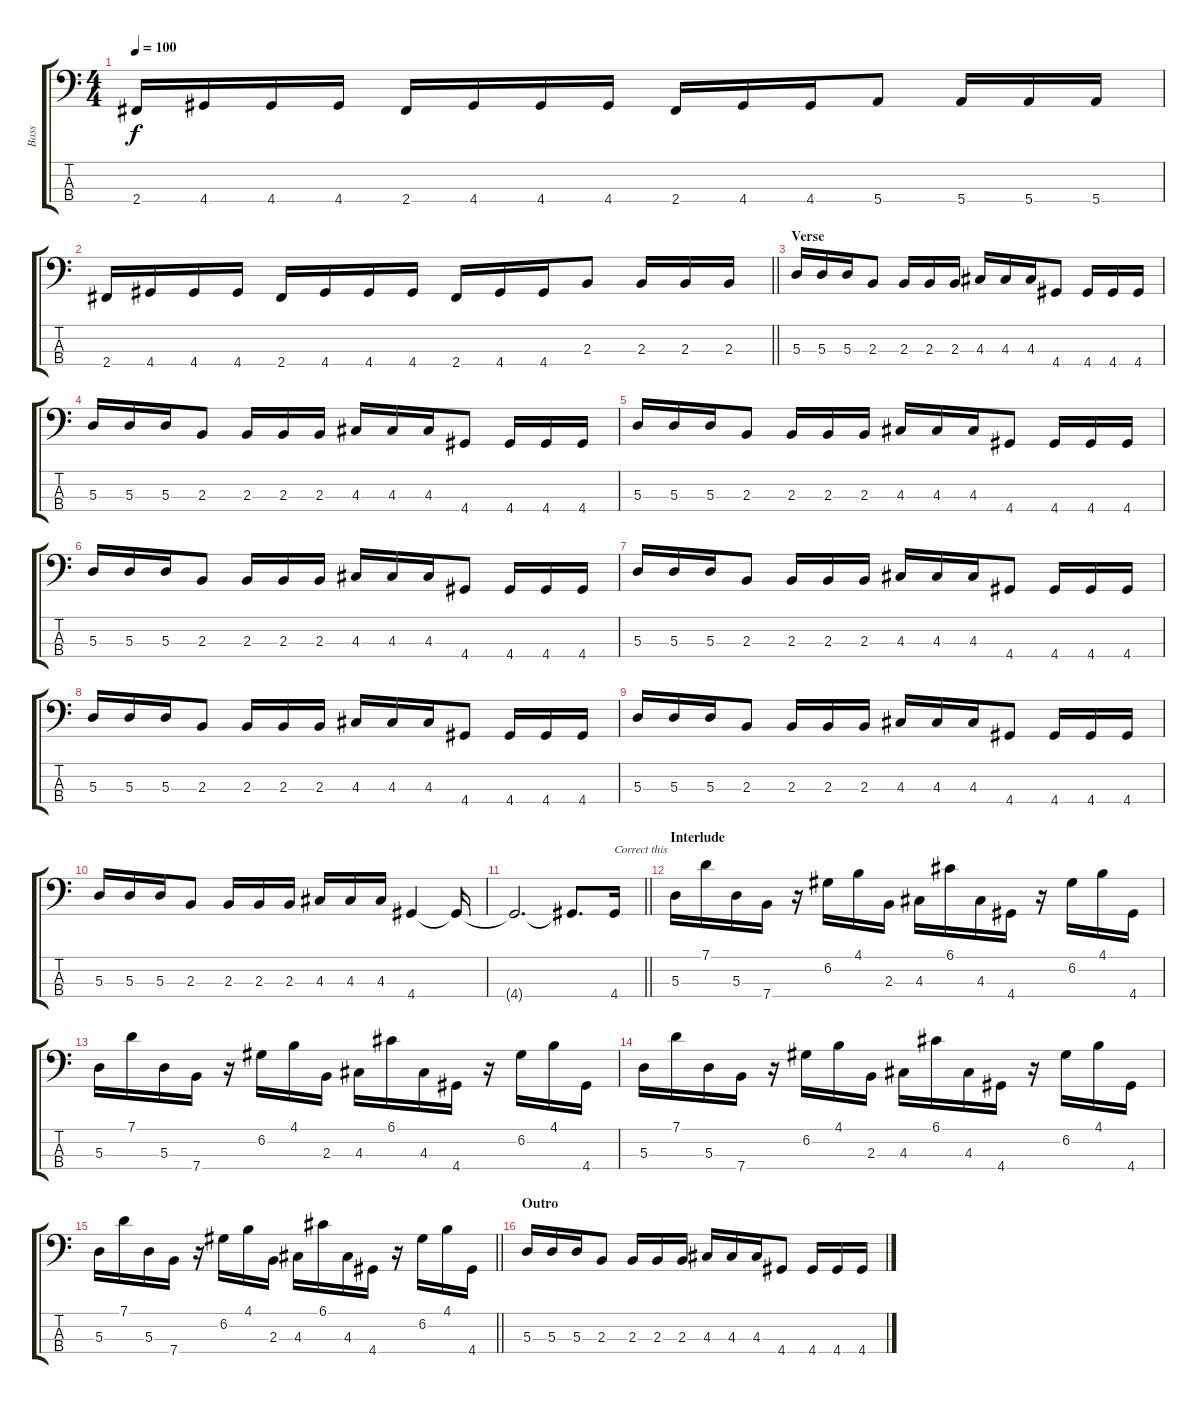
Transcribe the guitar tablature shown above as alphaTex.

\track ("Bass" "Bass") {instrument electricbassfinger}
\staff {score tabs}
\tuning (G2 D2 A1 E1) {hide}
\ts (4 4)
\tempo 100
\clef f4
\ks c
2.4.16{dy f} 4.4.16 4.4.16 4.4.16 2.4.16 4.4.16 4.4.16 4.4.16 2.4.16 4.4.16 4.4.16 5.4.8 5.4.16 5.4.16 5.4.16 |
\barLineRight lightlight
2.4.16 4.4.16 4.4.16 4.4.16 2.4.16 4.4.16 4.4.16 4.4.16 2.4.16 4.4.16 4.4.16 2.3.8 2.3.16 2.3.16 2.3.16 |
\section ("" "Verse")
5.3.16 5.3.16 5.3.16 2.3.8 2.3.16 2.3.16 2.3.16 4.3.16 4.3.16 4.3.16 4.4.8 4.4.16 4.4.16 4.4.16 |
5.3.16 5.3.16 5.3.16 2.3.8 2.3.16 2.3.16 2.3.16 4.3.16 4.3.16 4.3.16 4.4.8 4.4.16 4.4.16 4.4.16 |
5.3.16 5.3.16 5.3.16 2.3.8 2.3.16 2.3.16 2.3.16 4.3.16 4.3.16 4.3.16 4.4.8 4.4.16 4.4.16 4.4.16 |
5.3.16 5.3.16 5.3.16 2.3.8 2.3.16 2.3.16 2.3.16 4.3.16 4.3.16 4.3.16 4.4.8 4.4.16 4.4.16 4.4.16 |
5.3.16 5.3.16 5.3.16 2.3.8 2.3.16 2.3.16 2.3.16 4.3.16 4.3.16 4.3.16 4.4.8 4.4.16 4.4.16 4.4.16 |
5.3.16 5.3.16 5.3.16 2.3.8 2.3.16 2.3.16 2.3.16 4.3.16 4.3.16 4.3.16 4.4.8 4.4.16 4.4.16 4.4.16 |
5.3.16 5.3.16 5.3.16 2.3.8 2.3.16 2.3.16 2.3.16 4.3.16 4.3.16 4.3.16 4.4.8 4.4.16 4.4.16 4.4.16 |
5.3.16 5.3.16 5.3.16 2.3.8 2.3.16 2.3.16 2.3.16 4.3.16 4.3.16 4.3.16 4.4.4 4.4{t}.16 |
\barLineRight lightlight
4.4{t}.2{d} 4.4{t}.8{d} 4.4.16{txt "Correct this" instrument slapbass1} |
\section ("" "Interlude")
5.3.16 7.1.16 5.3.16 7.4.16 r.16 6.2.16 4.1.16 2.3.16 4.3.16 6.1.16 4.3.16 4.4.16 r.16 6.2.16 4.1.16 4.4.16 |
5.3.16 7.1.16 5.3.16 7.4.16 r.16 6.2.16 4.1.16 2.3.16 4.3.16 6.1.16 4.3.16 4.4.16 r.16 6.2.16 4.1.16 4.4.16 |
5.3.16 7.1.16 5.3.16 7.4.16 r.16 6.2.16 4.1.16 2.3.16 4.3.16 6.1.16 4.3.16 4.4.16 r.16 6.2.16 4.1.16 4.4.16 |
\barLineRight lightlight
5.3.16 7.1.16 5.3.16 7.4.16 r.16 6.2.16 4.1.16 2.3.16 4.3.16 6.1.16 4.3.16 4.4.16 r.16 6.2.16 4.1.16 4.4.16 |
\section ("" "Outro")
5.3.16{instrument electricbassfinger} 5.3.16 5.3.16 2.3.8 2.3.16 2.3.16 2.3.16 4.3.16 4.3.16 4.3.16 4.4.8 4.4.16 4.4.16 4.4.16
